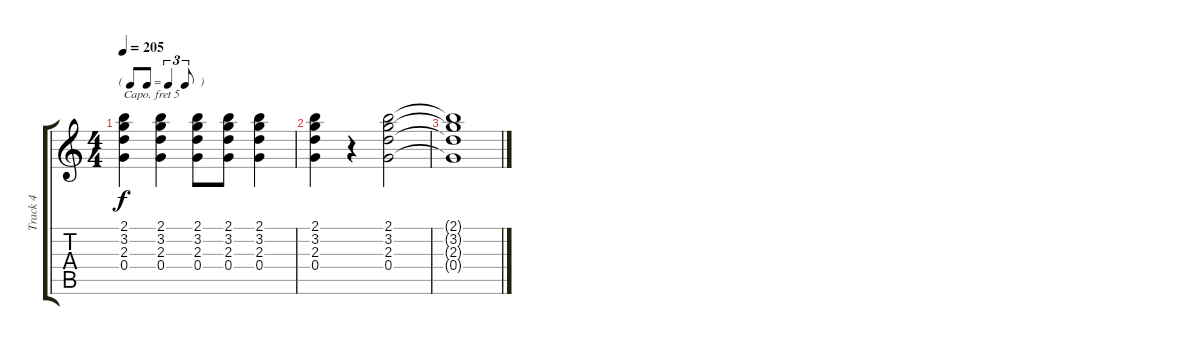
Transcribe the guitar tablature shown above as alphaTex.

\track ("Track 4" "Track 4") {instrument acousticguitarsteel}
\staff {score tabs}
\capo 5
\tuning (E4 B3 G3 D3 A2 E2) {hide}
\ts (4 4)
\tf triplet8th
\tempo 205
\clef g2
\ks c
(2.1 3.2 2.3 0.4).4{dy f} (2.1 3.2 2.3 0.4).4 (2.1 3.2 2.3 0.4).8 (2.1 3.2 2.3 0.4).8 (2.1 3.2 2.3 0.4).4 |
(2.1 3.2 2.3 0.4).4 r.4 (2.1 3.2 2.3 0.4).2 |
(2.1{t} 3.2{t} 2.3{t} 0.4{t}).1
